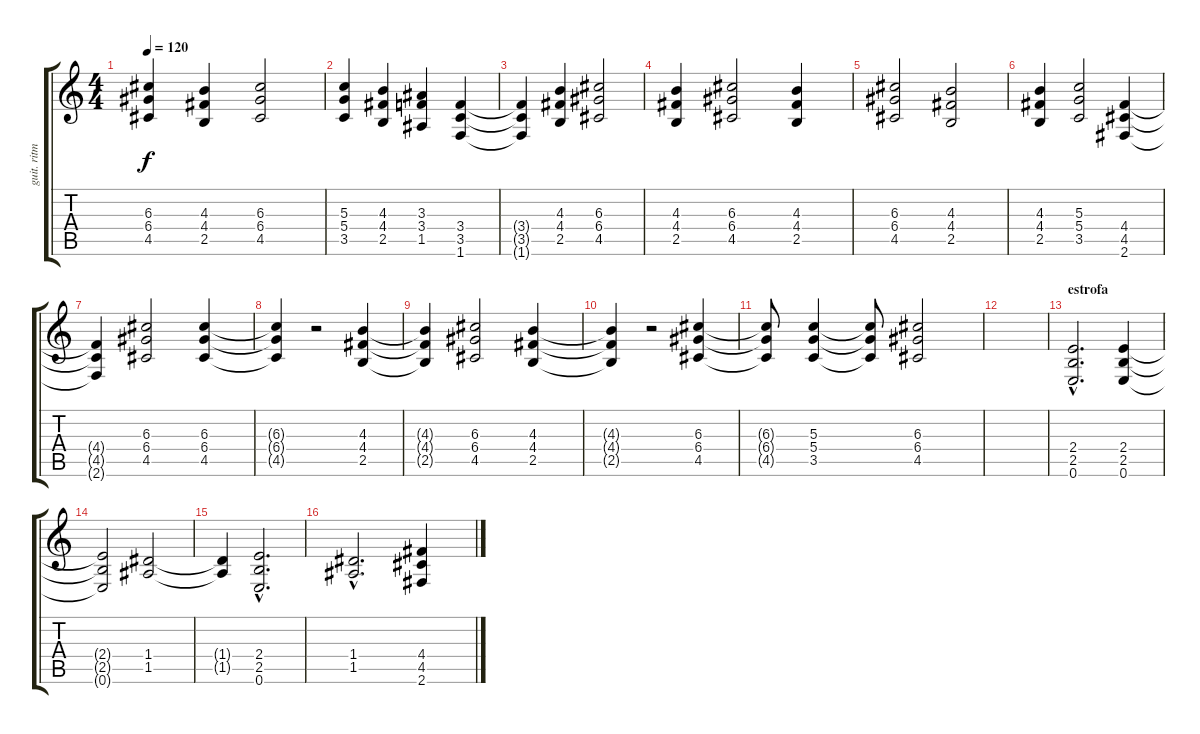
\track ("guit. ritmica" "guit. ritm") {instrument distortionguitar}
\staff {score tabs}
\tuning (E4 B3 G3 D3 A2 E2) {hide}
\ts (4 4)
\tempo 120
\clef g2
\ks c
(6.3 6.4 4.5).4{dy f} (4.3 4.4 2.5).4 (6.3 6.4 4.5).2 |
(5.3 5.4 3.5).4 (4.3 4.4 2.5).4 (3.3 3.4 1.5).4 (3.4 3.5 1.6).4 |
(3.4{t} 3.5{t} 1.6{t}).4 (4.3 4.4 2.5).4 (6.3 6.4 4.5).2 |
(4.3 4.4 2.5).4 (6.3 6.4 4.5).2 (4.3 4.4 2.5).4 |
(6.3 6.4 4.5).2 (4.3 4.4 2.5).2 |
(4.3 4.4 2.5).4 (5.3 5.4 3.5).2 (4.4 4.5 2.6).4 |
(4.4{t} 4.5{t} 2.6{t}).4 (6.3 6.4 4.5).2 (6.3 6.4 4.5).4 |
(6.3{t} 6.4{t} 4.5{t}).4 r.2 (4.3 4.4 2.5).4 |
(4.3{t} 4.4{t} 2.5{t}).4 (6.3 6.4 4.5).2 (4.3 4.4 2.5).4 |
(4.3{t} 4.4{t} 2.5{t}).4 r.2 (6.3 6.4 4.5).4 |
(6.3{t} 6.4{t} 4.5{t}).8 (5.3 5.4 3.5).4 (5.3{t} 5.4{t} 3.5{t}).8 (6.3 6.4 4.5).2 |
|
\section ("" "estrofa")
(2.4{hac} 2.5{hac} 0.6{hac}).2{d} (2.4 2.5 0.6).4 |
(2.4{t} 2.5{t} 0.6{t}).2 (1.4 1.5).2 |
(1.4{t} 1.5{t}).4 (2.4{hac} 2.5 0.6{hac}).2{d} |
(1.4{hac} 1.5{hac}).2{d} (4.4 4.5 2.6).4
